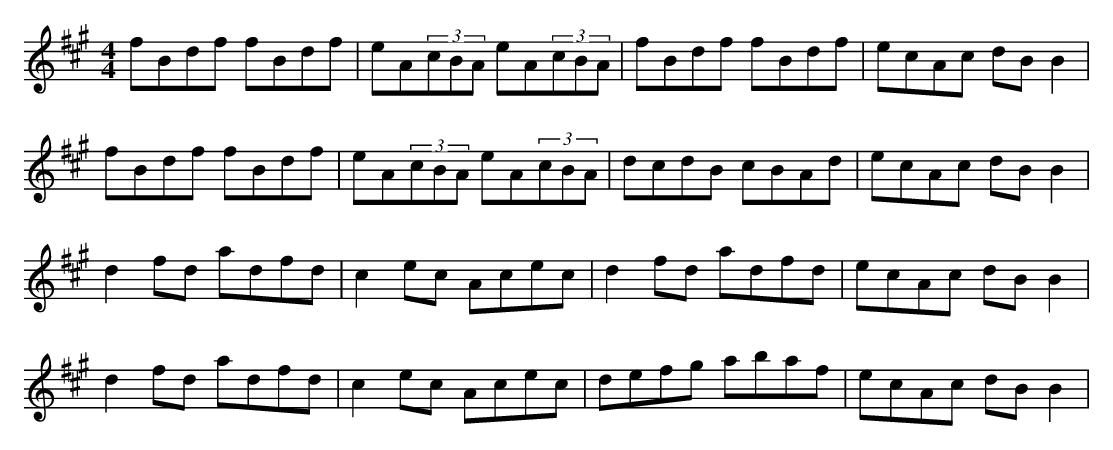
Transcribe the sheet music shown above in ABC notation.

X:1
M:4/4
K:Bdor
fBdf fBdf|eA(3cBA eA(3cBA|fBdf fBdf|ecAc dBB2|
fBdf fBdf|eA(3cBA eA(3cBA|dcdB cBAd|ecAc dBB2|
d2fd adfd|c2ec Acec|d2fd adfd|ecAc dBB2|
d2fd adfd|c2ec Acec|defg abaf|ecAc dBB2|
